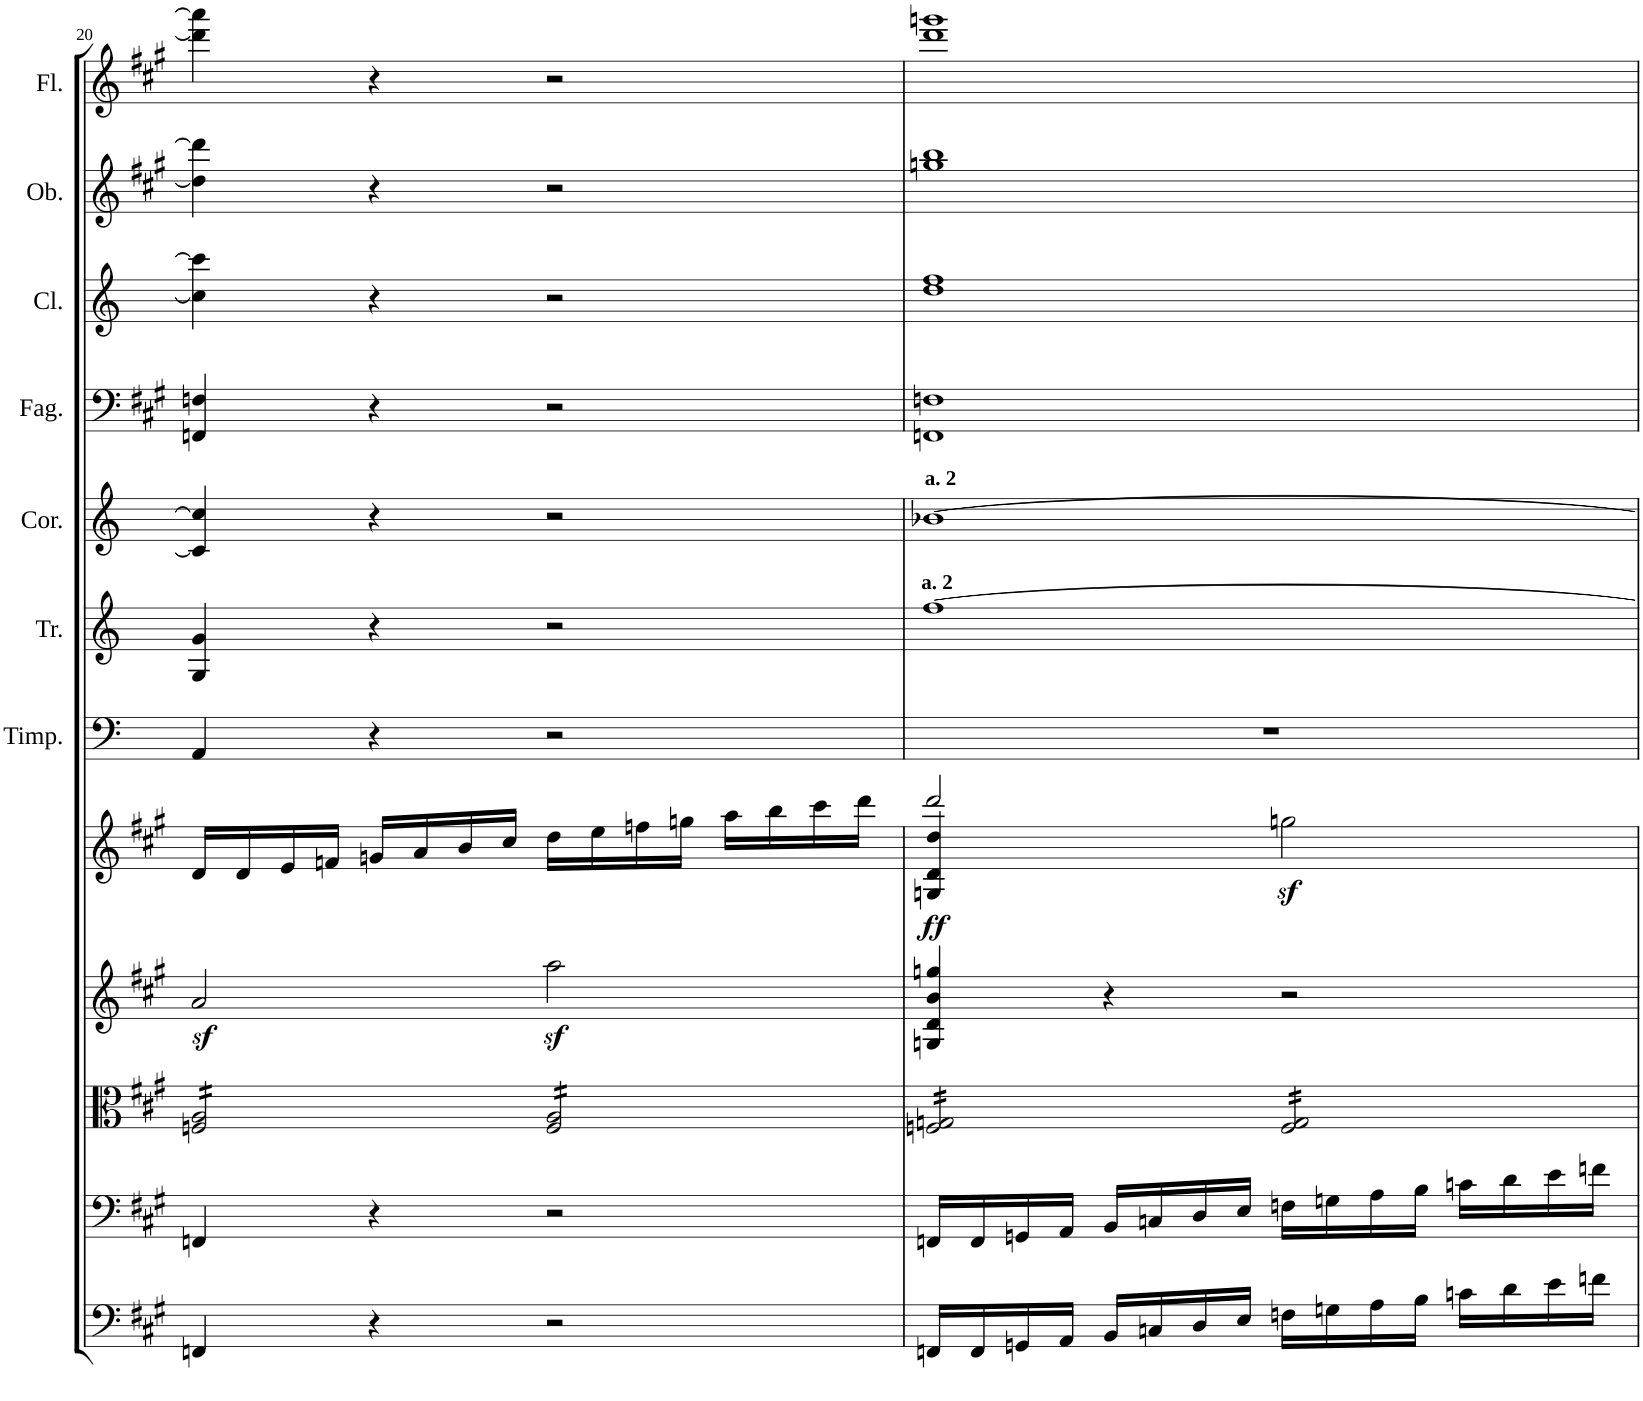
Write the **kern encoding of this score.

**kern	**kern	**kern	**kern	**kern	**dynam	**kern	**kern	**kern	**kern	**kern	**kern	**kern
*part12	*part11	*part10	*part9	*part8	*part8	*part7	*part6	*part5	*part4	*part3	*part2	*part1
*staff12	*staff11	*staff10	*staff9	*staff8	*staff8	*staff7	*staff6	*staff5	*staff4	*staff3	*staff2	*staff1
*I"Basso	*I"Violoncello	*I"Viola	*I"Violino II	*I"Violino I	*	*I"Timpani in A.E	*I"Trombe in D	*I"Corni in A	*I"Fagotti	*I"Clarinetti in A	*I"Oboi	*I"Flauti
*	*	*	*	*	*	*I'Timp.	*I'Tr.	*I'Cor.	*I'Fag.	*I'Cl.	*I'Ob.	*I'Fl.
!!LO:PB:g=z
*clefF4	*clefF4	*clefC3	*clefG2	*clefG2	*	*clefF4	*clefG2	*clefG2	*clefF4	*clefG2	*clefG2	*clefG2
*Trd7c12	*	*	*	*	*	*	*Trd-1c-2	*Trd2c3	*	*Trd2c3	*	*
*k[f#c#g#]	*k[f#c#g#]	*k[f#c#g#]	*k[f#c#g#]	*k[f#c#g#]	*	*k[f#c#g#]	*k[]	*k[]	*k[f#c#g#]	*k[]	*k[f#c#g#]	*k[f#c#g#]
*M4/4	*M4/4	*M4/4	*M4/4	*M4/4	*	*M4/4	*M4/4	*M4/4	*M4/4	*M4/4	*M4/4	*M4/4
*met(c)	*met(c)	*met(c)	*met(c)	*met(c)	*	*met(c)	*met(c)	*met(c)	*met(c)	*met(c)	*met(c)	*met(c)
=20	=20	=20	=20	=20	=20	=20	=20	=20	=20	=20	=20	=20
*	*	*tremolo	*	*	*	*	*	*	*	*	*	*
4FFn/	4FFn/	16Fn/ 16A/LL	2az<^/	16d'/LL	.	4AA/	4G/ 4g/	4c/] 4cc/]	4FFn/ 4Fn/	4cc\] 4ccc\]	4dd\] 4ddd\]	4ddd\] 4aaa\]
.	.	16Fn/ 16A/	.	16d'/	.	.	.	.	.	.	.	.
.	.	16Fn/ 16A/	.	16e'/	.	.	.	.	.	.	.	.
.	.	16Fn/ 16A/	.	16fn'/JJ	.	.	.	.	.	.	.	.
4r	4r	16Fn/ 16A/	.	16gn'/LL	.	4r	4r	4r	4r	4r	4r	4r
.	.	16Fn/ 16A/	.	16a'/	.	.	.	.	.	.	.	.
.	.	16Fn/ 16A/	.	16b'/	.	.	.	.	.	.	.	.
.	.	16Fn/ 16A/JJ	.	16cc#'/JJ	.	.	.	.	.	.	.	.
2r	2r	16F/ 16A/LL	2aaz<^\	16dd'\LL	.	2r	2r	2r	2r	2r	2r	2r
.	.	16F/ 16A/	.	16ee'\	.	.	.	.	.	.	.	.
.	.	16F/ 16A/	.	16ffn'\	.	.	.	.	.	.	.	.
.	.	16F/ 16A/	.	16ggn'\JJ	.	.	.	.	.	.	.	.
.	.	16F/ 16A/	.	16aa'\LL	.	.	.	.	.	.	.	.
.	.	16F/ 16A/	.	16bb'\	.	.	.	.	.	.	.	.
.	.	16F/ 16A/	.	16ccc#'\	.	.	.	.	.	.	.	.
.	.	16F/ 16A/JJ	.	16ddd'\JJ	.	.	.	.	.	.	.	.
=21	=21	=21	=21	=21	=21	=21	=21	=21	=21	=21	=21	=21
*	*	*	*	*^	*	*	*	*	*	*	*	*
!	!	!	!	!	!	!	!	!	!LO:TX:a:B:t=a. 2	!	!	!	!
!	!	!	!	!	!	!	!	!LO:TX:a:B:t=a. 2	!	!	!	!	!
!	!	!	!	!	!	!LO:DY:b	!	!	!	!	!	!	!
16FFn'/LL	16FFn'/LL	16Fn/ 16Gn/LL	4Gn/ 4d/ 4b/ 4ggn/	2ddd/	4Gn/ 4d/ 4dd/	ff	1r	[1ff	[1b-X	1FFn 1Fn	1dd 1ff	1ggn 1bb	1ddd 1gggn
16FF'/	16FF'/	16Fn/ 16Gn/	.	.	.	.	.	.	.	.	.	.	.
16GGn'/	16GGn'/	16Fn/ 16Gn/	.	.	.	.	.	.	.	.	.	.	.
16AA'/JJ	16AA'/JJ	16Fn/ 16Gn/	.	.	.	.	.	.	.	.	.	.	.
16BB'/LL	16BB'/LL	16Fn/ 16Gn/	4r	.	2.ryy	.	.	.	.	.	.	.	.
16Cn'/	16Cn'/	16Fn/ 16Gn/	.	.	.	.	.	.	.	.	.	.	.
16D'/	16D'/	16Fn/ 16Gn/	.	.	.	.	.	.	.	.	.	.	.
16E'/JJ	16E'/JJ	16Fn/ 16Gn/JJ	.	.	.	.	.	.	.	.	.	.	.
!	!	!	!	!	!	!LO:DY:b	!	!	!	!	!	!	!
16Fn'\LL	16Fn'\LL	16F/ 16G/LL	2r	2ggn^\	.	sf	.	.	.	.	.	.	.
16Gn'\	16Gn'\	16F/ 16G/	.	.	.	.	.	.	.	.	.	.	.
16A'\	16A'\	16F/ 16G/	.	.	.	.	.	.	.	.	.	.	.
16B'\JJ	16B'\JJ	16F/ 16G/	.	.	.	.	.	.	.	.	.	.	.
16cn'\LL	16cn'\LL	16F/ 16G/	.	.	.	.	.	.	.	.	.	.	.
16d'\	16d'\	16F/ 16G/	.	.	.	.	.	.	.	.	.	.	.
16e'\	16e'\	16F/ 16G/	.	.	.	.	.	.	.	.	.	.	.
16fn'\JJ	16fn'\JJ	16F/ 16G/JJ	.	.	.	.	.	.	.	.	.	.	.
*	*	*Xtremolo	*	*	*	*	*	*	*	*	*	*	*
*	*	*	*	*v	*v	*	*	*	*	*	*	*	*
=	=	=	=	=	=	=	=	=	=	=	=	=
*-	*-	*-	*-	*-	*-	*-	*-	*-	*-	*-	*-	*-
